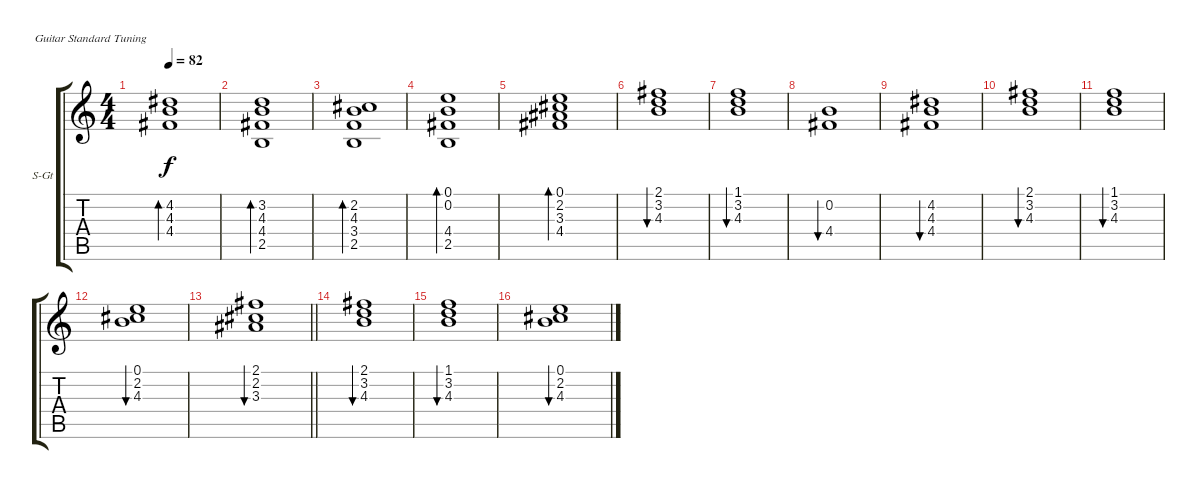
\bracketExtendMode groupsimilarinstruments
\firstSystemTrackNameOrientation horizontal
\otherSystemsTrackNameOrientation horizontal
\track ("Steel Guitar" "S-Gt") {instrument acousticguitarsteel}
\staff {score tabs}
\tuning (E4 B3 G3 D3 A2 E2)
\ts (4 4)
\tempo 82
\clef g2
\scale
0.333333
\ks c
(4.2 4.3 4.4).1{bd 82 dy f} |
\scale
0.333333 (3.2 4.3 4.4 2.5).1{bd 82} |
\scale
0.333333 (2.2 4.3 3.4 2.5).1{bd 82} |
\scale
0.333333 (0.1 0.2 4.4 2.5).1{bd 82} |
\scale
0.333333 (0.1 2.2 3.3 4.4).1{bd 82} |
\scale
0.333333 (3.2 4.3 2.1).1{bu 60} |
\scale
0.333333 (3.2 4.3 1.1).1{bu 60} |
\scale
0.333333 (0.2 4.4).1{bu 60} |
\scale
0.333333 (4.2 4.4 4.3).1{bu 60} |
\scale
0.333333 (3.2 2.1 4.3).1{bu 60} |
\scale
0.333333 (3.2 1.1 4.3).1{bu 60} |
\scale
0.333333 (2.2 4.3 0.1).1{bu 60} |
\scale
0.333333
\barLineRight lightlight
(2.2 3.3 2.1).1{bu 60} |
\scale
0.333333 (3.2 2.1 4.3).1{bu 60} |
\scale
0.333333 (3.2 1.1 4.3).1{bu 60} |
\scale
0.333333 (2.2 4.3 0.1).1{bu 60}
